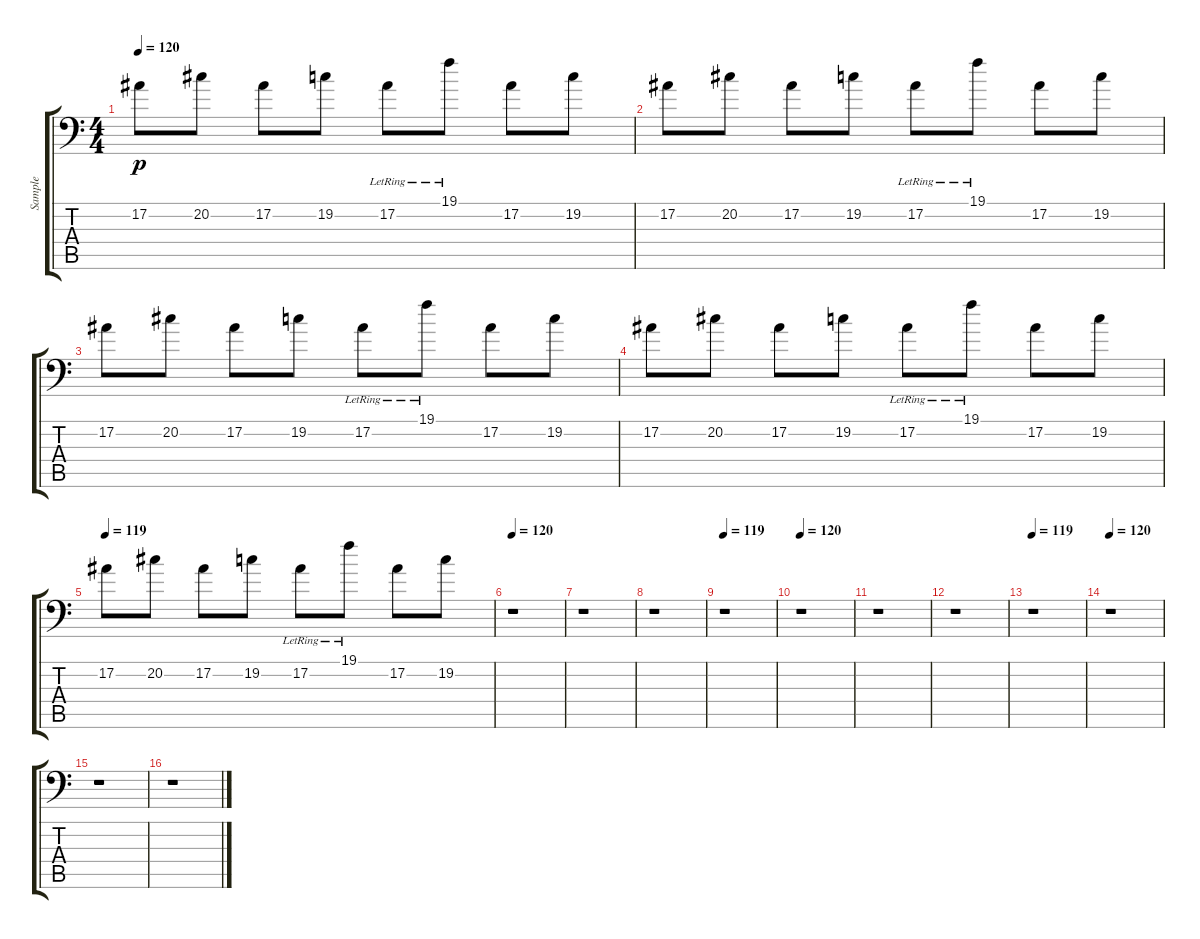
\track ("Sample" "Sample") {instrument stringensemble1}
\staff {score tabs}
\tuning (Bb3 F3 Db3 Ab2 Eb2 Bb1) {hide}
\ts (4 4)
\tempo 120
\clef f4
\ks c
17.2.8{dy p balance 8 instrument marimba} 20.2.8{instrument marimba} 17.2.8{instrument marimba} 19.2.8{instrument marimba} 17.2{lr}.8{instrument marimba} 19.1{lr}.8{instrument marimba} 17.2.8{instrument marimba} 19.2.8{instrument marimba} |
17.2.8{balance 8 instrument marimba} 20.2.8{instrument marimba} 17.2.8{instrument marimba} 19.2.8{instrument marimba} 17.2{lr}.8{instrument marimba} 19.1{lr}.8{instrument marimba} 17.2.8{instrument marimba} 19.2.8{instrument marimba} |
17.2.8{balance 8 instrument marimba} 20.2.8{instrument marimba} 17.2.8{instrument marimba} 19.2.8{instrument marimba} 17.2{lr}.8{instrument marimba} 19.1{lr}.8{instrument marimba} 17.2.8{instrument marimba} 19.2.8{instrument marimba} |
17.2.8{balance 8 instrument marimba} 20.2.8{instrument marimba} 17.2.8{instrument marimba} 19.2.8{instrument marimba} 17.2{lr}.8{instrument marimba} 19.1{lr}.8{instrument marimba} 17.2.8{instrument marimba} 19.2.8{instrument marimba} |
\tempo 119
17.2.8{balance 8 instrument marimba} 20.2.8{instrument marimba} 17.2.8{instrument marimba} 19.2.8{instrument marimba} 17.2{lr}.8{instrument marimba} 19.1{lr}.8{instrument marimba} 17.2.8{instrument marimba} 19.2.8{instrument marimba} |
\tempo 120
r.1 |
r.1 |
r.1 |
\tempo 119
r.1 |
\tempo 120
r.1 |
r.1 |
r.1 |
\tempo 119
r.1 |
\tempo 120
r.1 |
r.1 |
r.1
